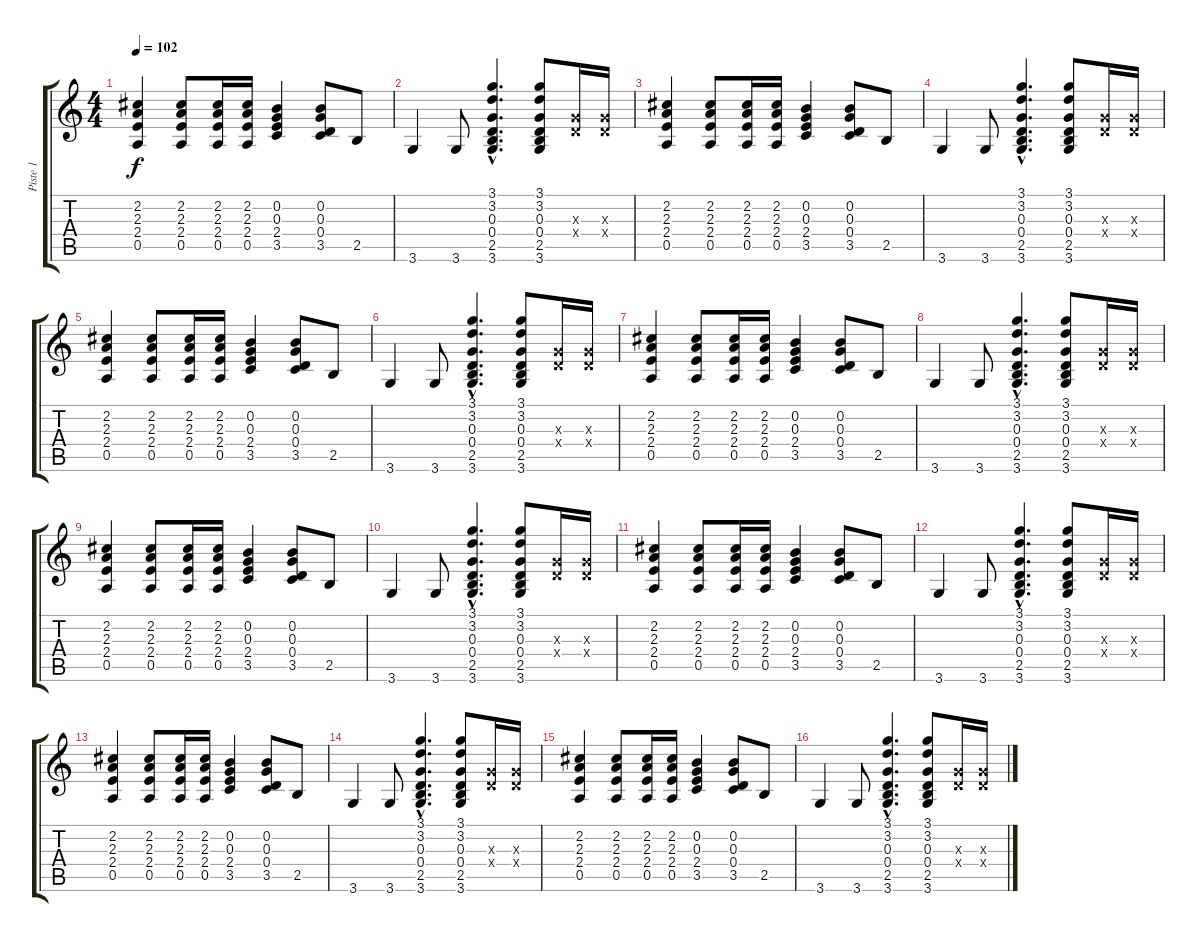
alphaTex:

\track ("Piste 1" "Piste 1") {instrument acousticguitarnylon}
\staff {score tabs}
\tuning (E4 B3 G3 D3 A2 E2) {hide}
\ts (4 4)
\tempo 102
\clef g2
\ks c
(2.2 2.3 2.4 0.5).4{dy f} (2.2 2.3 2.4 0.5).8 (2.2 2.3 2.4 0.5).16 (2.2 2.3 2.4 0.5).16 (0.2 0.3 2.4 3.5).4 (0.2 0.3 0.4 3.5).8 2.5.8 |
3.6.4 3.6.8 (3.1{hac} 3.2{hac} 0.3{hac} 0.4{hac} 2.5{hac} 3.6{hac}).4{d} (3.1 3.2 0.3 0.4 2.5 3.6).8 (0.3{x} 0.4{x}).16 (0.3{x} 0.4{x}).16 |
(2.2 2.3 2.4 0.5).4 (2.2 2.3 2.4 0.5).8 (2.2 2.3 2.4 0.5).16 (2.2 2.3 2.4 0.5).16 (0.2 0.3 2.4 3.5).4 (0.2 0.3 0.4 3.5).8 2.5.8 |
3.6.4 3.6.8 (3.1{hac} 3.2{hac} 0.3{hac} 0.4{hac} 2.5{hac} 3.6{hac}).4{d} (3.1 3.2 0.3 0.4 2.5 3.6).8 (0.3{x} 0.4{x}).16 (0.3{x} 0.4{x}).16 |
(2.2 2.3 2.4 0.5).4 (2.2 2.3 2.4 0.5).8 (2.2 2.3 2.4 0.5).16 (2.2 2.3 2.4 0.5).16 (0.2 0.3 2.4 3.5).4 (0.2 0.3 0.4 3.5).8 2.5.8 |
3.6.4 3.6.8 (3.1{hac} 3.2{hac} 0.3{hac} 0.4{hac} 2.5{hac} 3.6{hac}).4{d} (3.1 3.2 0.3 0.4 2.5 3.6).8 (0.3{x} 0.4{x}).16 (0.3{x} 0.4{x}).16 |
(2.2 2.3 2.4 0.5).4 (2.2 2.3 2.4 0.5).8 (2.2 2.3 2.4 0.5).16 (2.2 2.3 2.4 0.5).16 (0.2 0.3 2.4 3.5).4 (0.2 0.3 0.4 3.5).8 2.5.8 |
3.6.4 3.6.8 (3.1{hac} 3.2{hac} 0.3{hac} 0.4{hac} 2.5{hac} 3.6{hac}).4{d} (3.1 3.2 0.3 0.4 2.5 3.6).8 (0.3{x} 0.4{x}).16 (0.3{x} 0.4{x}).16 |
(2.2 2.3 2.4 0.5).4 (2.2 2.3 2.4 0.5).8 (2.2 2.3 2.4 0.5).16 (2.2 2.3 2.4 0.5).16 (0.2 0.3 2.4 3.5).4 (0.2 0.3 0.4 3.5).8 2.5.8 |
3.6.4 3.6.8 (3.1{hac} 3.2{hac} 0.3{hac} 0.4{hac} 2.5{hac} 3.6{hac}).4{d} (3.1 3.2 0.3 0.4 2.5 3.6).8 (0.3{x} 0.4{x}).16 (0.3{x} 0.4{x}).16 |
(2.2 2.3 2.4 0.5).4 (2.2 2.3 2.4 0.5).8 (2.2 2.3 2.4 0.5).16 (2.2 2.3 2.4 0.5).16 (0.2 0.3 2.4 3.5).4 (0.2 0.3 0.4 3.5).8 2.5.8 |
3.6.4 3.6.8 (3.1{hac} 3.2{hac} 0.3{hac} 0.4{hac} 2.5{hac} 3.6{hac}).4{d} (3.1 3.2 0.3 0.4 2.5 3.6).8 (0.3{x} 0.4{x}).16 (0.3{x} 0.4{x}).16 |
(2.2 2.3 2.4 0.5).4 (2.2 2.3 2.4 0.5).8 (2.2 2.3 2.4 0.5).16 (2.2 2.3 2.4 0.5).16 (0.2 0.3 2.4 3.5).4 (0.2 0.3 0.4 3.5).8 2.5.8 |
3.6.4 3.6.8 (3.1{hac} 3.2{hac} 0.3{hac} 0.4{hac} 2.5{hac} 3.6{hac}).4{d} (3.1 3.2 0.3 0.4 2.5 3.6).8 (0.3{x} 0.4{x}).16 (0.3{x} 0.4{x}).16 |
(2.2 2.3 2.4 0.5).4 (2.2 2.3 2.4 0.5).8 (2.2 2.3 2.4 0.5).16 (2.2 2.3 2.4 0.5).16 (0.2 0.3 2.4 3.5).4 (0.2 0.3 0.4 3.5).8 2.5.8 |
3.6.4 3.6.8 (3.1{hac} 3.2{hac} 0.3{hac} 0.4{hac} 2.5{hac} 3.6{hac}).4{d} (3.1 3.2 0.3 0.4 2.5 3.6).8 (0.3{x} 0.4{x}).16 (0.3{x} 0.4{x}).16
